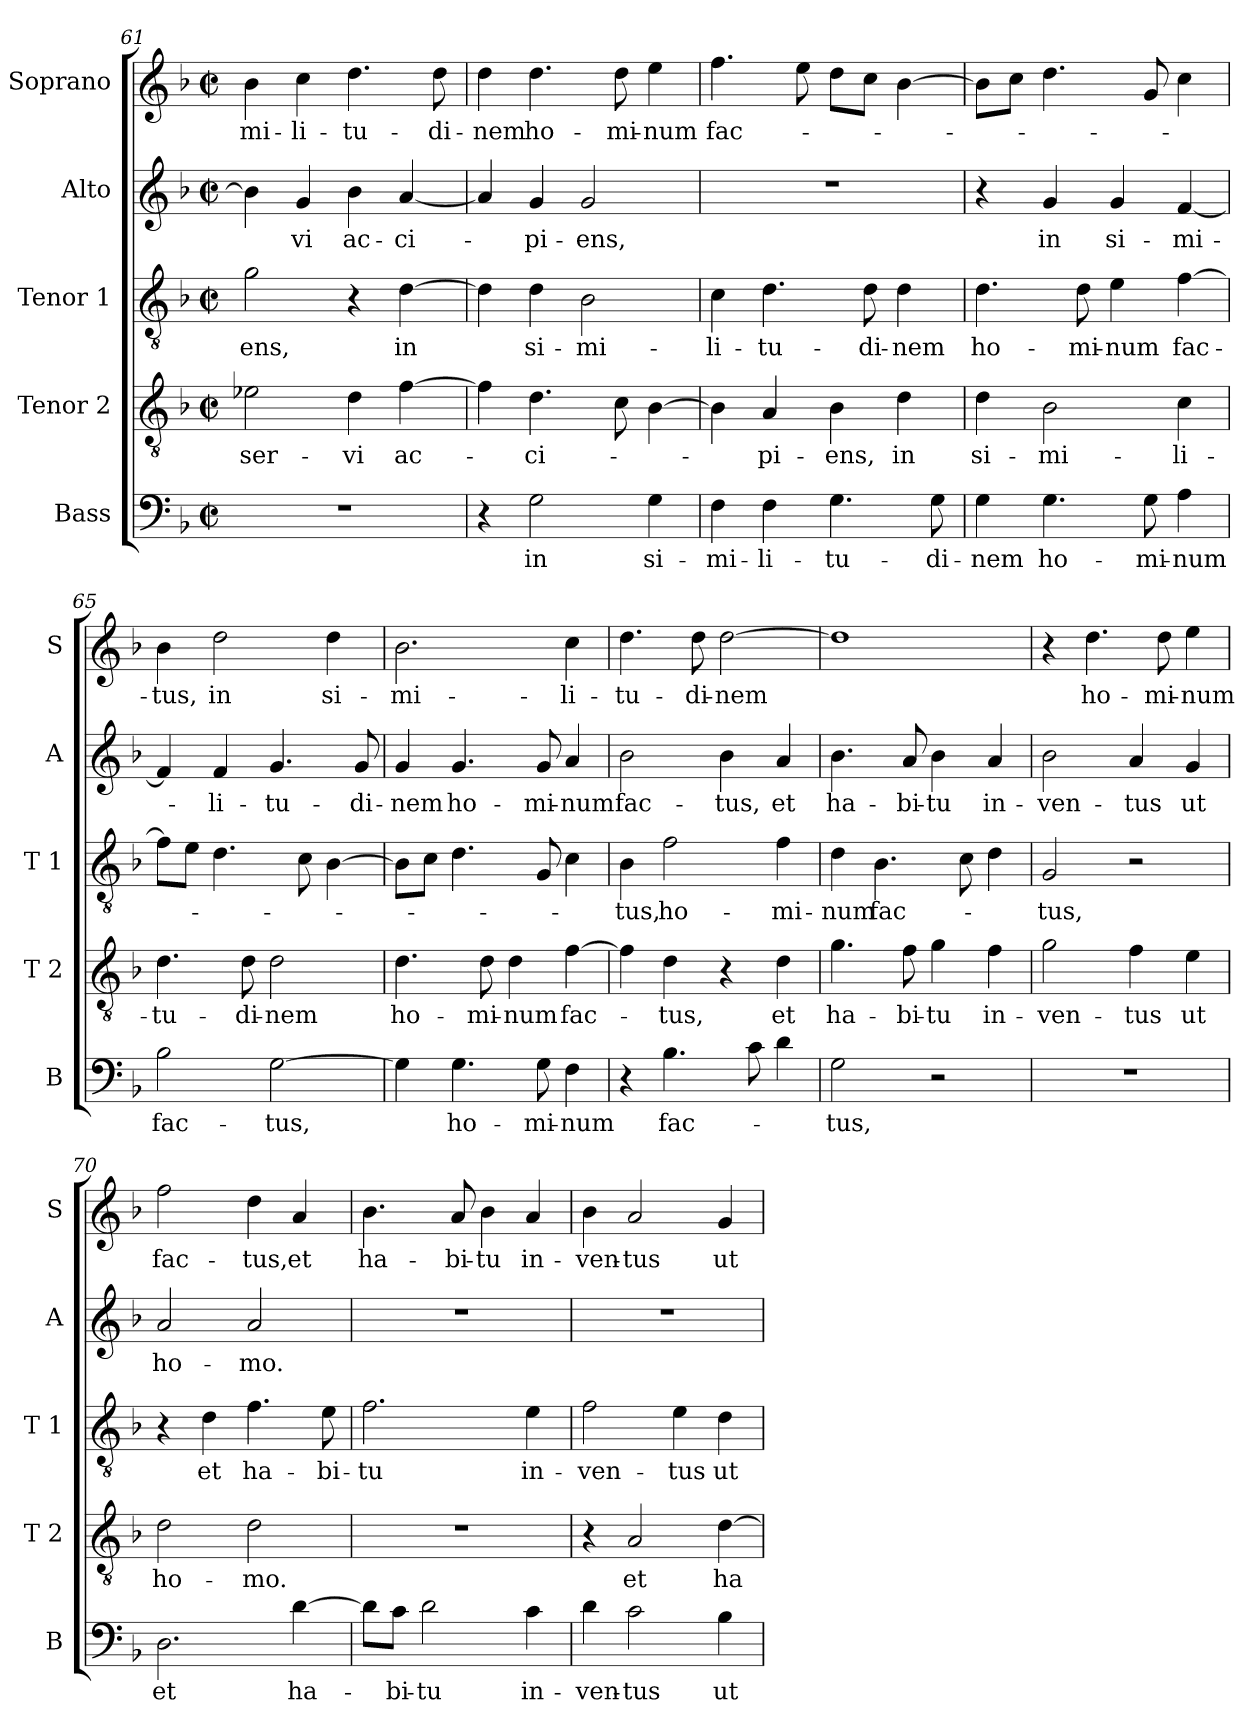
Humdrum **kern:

**kern	**text	**kern	**text	**kern	**text	**kern	**text	**kern	**text
*part5	*part5	*part4	*part4	*part3	*part3	*part2	*part2	*part1	*part1
*staff5	*staff5	*staff4	*staff4	*staff3	*staff3	*staff2	*staff2	*staff1	*staff1
*I"Bass	*	*I"Tenor 2	*	*I"Tenor 1	*	*I"Alto	*	*I"Soprano	*
*I'B	*	*I'T 2	*	*I'T 1	*	*I'A	*	*I'S	*
!!LO:PB:g=z
*clefF4	*	*clefGv2	*	*clefGv2	*	*clefG2	*	*clefG2	*
*k[b-]	*	*k[b-]	*	*k[b-]	*	*k[b-]	*	*k[b-]	*
*F:	*	*F:	*	*F:	*	*F:	*	*F:	*
*M2/2	*	*M2/2	*	*M2/2	*	*M2/2	*	*M2/2	*
*met(c|)	*	*met(c|)	*	*met(c|)	*	*met(c|)	*	*met(c|)	*
=61	=61	=61	=61	=61	=61	=61	=61	=61	=61
1r	.	2e-X\	ser-	2g\	-ens,	4b-\]	.	4b-\	-mi-
.	.	.	.	.	.	4g/	-vi	4cc\	-li-
.	.	4d\	-vi	4r	.	4b-\	ac-	4.dd\	-tu-
.	.	[4f\	ac-	[4d\	in	[4a/	-ci-	.	.
.	.	.	.	.	.	.	.	8dd\	-di-
=62	=62	=62	=62	=62	=62	=62	=62	=62	=62
4r	.	4f\]	.	4d\]	.	4a/]	.	4dd\	-nem
2G\	in	4.d\	-ci-	4d\	si-	4g/	-pi-	4.dd\	ho-
.	.	.	.	2B-\	-mi-	2g/	-ens,	.	.
.	.	8c\	.	.	.	.	.	8dd\	-mi-
4G\	si-	[4B-\	.	.	.	.	.	4ee\	-num
=63	=63	=63	=63	=63	=63	=63	=63	=63	=63
4F\	-mi-	4B-\]	.	4c\	-li-	1r	.	4.ff\	fac-
4F\	-li-	4A/	-pi-	4.d\	-tu-	.	.	.	.
.	.	.	.	.	.	.	.	8ee\	.
4.G\	-tu-	4B-\	-ens,	.	.	.	.	8dd\L	.
.	.	.	.	8d\	-di-	.	.	8cc\J	.
.	.	4d\	in	4d\	-nem	.	.	[4b-\	.
8G\	-di-	.	.	.	.	.	.	.	.
=64	=64	=64	=64	=64	=64	=64	=64	=64	=64
4G\	-nem	4d\	si-	4.d\	ho-	4r	.	8b-\L]	.
.	.	.	.	.	.	.	.	8cc\J	.
4.G\	ho-	2B-\	-mi-	.	.	4g/	in	4.dd\	.
.	.	.	.	8d\	-mi-	.	.	.	.
.	.	.	.	4e\	-num	4g/	si-	.	.
8G\	-mi-	.	.	.	.	.	.	8g/	.
4A\	-num	4c\	-li-	[4f\	fac-	[4f/	-mi-	4cc\	.
!!LO:LB:g=z
=65	=65	=65	=65	=65	=65	=65	=65	=65	=65
2B-\	fac-	4.d\	-tu-	8f\L]	.	4f/]	.	4b-\	-tus,
.	.	.	.	8e\J	.	.	.	.	.
.	.	.	.	4.d\	.	4f/	-li-	2dd\	in
.	.	8d\	-di-	.	.	.	.	.	.
[2G\	-tus,	2d\	-nem	.	.	4.g/	-tu-	.	.
.	.	.	.	8c\	.	.	.	.	.
.	.	.	.	[4B-\	.	.	.	4dd\	si-
.	.	.	.	.	.	8g/	-di-	.	.
=66	=66	=66	=66	=66	=66	=66	=66	=66	=66
4G\]	.	4.d\	ho-	8B-\L]	.	4g/	-nem	2.b-\	-mi-
.	.	.	.	8c\J	.	.	.	.	.
4.G\	ho-	.	.	4.d\	.	4.g/	ho-	.	.
.	.	8d\	-mi-	.	.	.	.	.	.
.	.	4d\	-num	.	.	.	.	.	.
8G\	-mi-	.	.	8G/	.	8g/	-mi-	.	.
4F\	-num	[4f\	fac-	4c\	.	4a/	-num	4cc\	-li-
=67	=67	=67	=67	=67	=67	=67	=67	=67	=67
4r	.	4f\]	.	4B-\	-tus,	2b-\	fac-	4.dd\	-tu-
4.B-\	fac-	4d\	-tus,	2f\	ho-	.	.	.	.
.	.	.	.	.	.	.	.	8dd\	-di-
.	.	4r	.	.	.	4b-\	-tus,	[2dd\	-nem
8c\	.	.	.	.	.	.	.	.	.
4d\	.	4d\	et	4f\	-mi-	4a/	et	.	.
=68	=68	=68	=68	=68	=68	=68	=68	=68	=68
2G\	-tus,	4.g\	ha-	4d\	-num	4.b-\	ha-	1dd]	.
.	.	.	.	4.B-\	fac-	.	.	.	.
.	.	8f\	-bi-	.	.	8a/	-bi-	.	.
2r	.	4g\	-tu	.	.	4b-\	-tu	.	.
.	.	.	.	8c\	.	.	.	.	.
.	.	4f\	in-	4d\	.	4a/	in-	.	.
!!LO:PB:g=z
=69	=69	=69	=69	=69	=69	=69	=69	=69	=69
1r	.	2g\	-ven-	2G/	-tus,	2b-\	-ven-	4r	.
.	.	.	.	.	.	.	.	4.dd\	ho-
.	.	4f\	-tus	2r	.	4a/	-tus	.	.
.	.	.	.	.	.	.	.	8dd\	-mi-
.	.	4e\	ut	.	.	4g/	ut	4ee\	-num
=70	=70	=70	=70	=70	=70	=70	=70	=70	=70
2.D\	et	2d\	ho-	4r	.	2a/	ho-	2ff\	fac-
.	.	.	.	4d\	et	.	.	.	.
.	.	2d\	-mo.	4.f\	ha-	2a/	-mo.	4dd\	-tus,
[4d\	ha-	.	.	.	.	.	.	4a/	et
.	.	.	.	8e\	-bi-	.	.	.	.
=71	=71	=71	=71	=71	=71	=71	=71	=71	=71
8d\L]	.	1r	.	2.f\	-tu	1r	.	4.b-\	ha-
8c\J	-bi-	.	.	.	.	.	.	.	.
2d\	-tu	.	.	.	.	.	.	.	.
.	.	.	.	.	.	.	.	8a/	-bi-
.	.	.	.	.	.	.	.	4b-\	-tu
4c\	in-	.	.	4e\	in-	.	.	4a/	in-
=72	=72	=72	=72	=72	=72	=72	=72	=72	=72
4d\	-ven-	4r	.	2f\	-ven-	1r	.	4b-\	-ven-
2c\	-tus	2A/	et	.	.	.	.	2a/	-tus
.	.	.	.	4e\	-tus	.	.	.	.
4B-\	ut	[4d\	ha-	4d\	ut	.	.	4g/	ut
=	=	=	=	=	=	=	=	=	=
*-	*-	*-	*-	*-	*-	*-	*-	*-	*-
